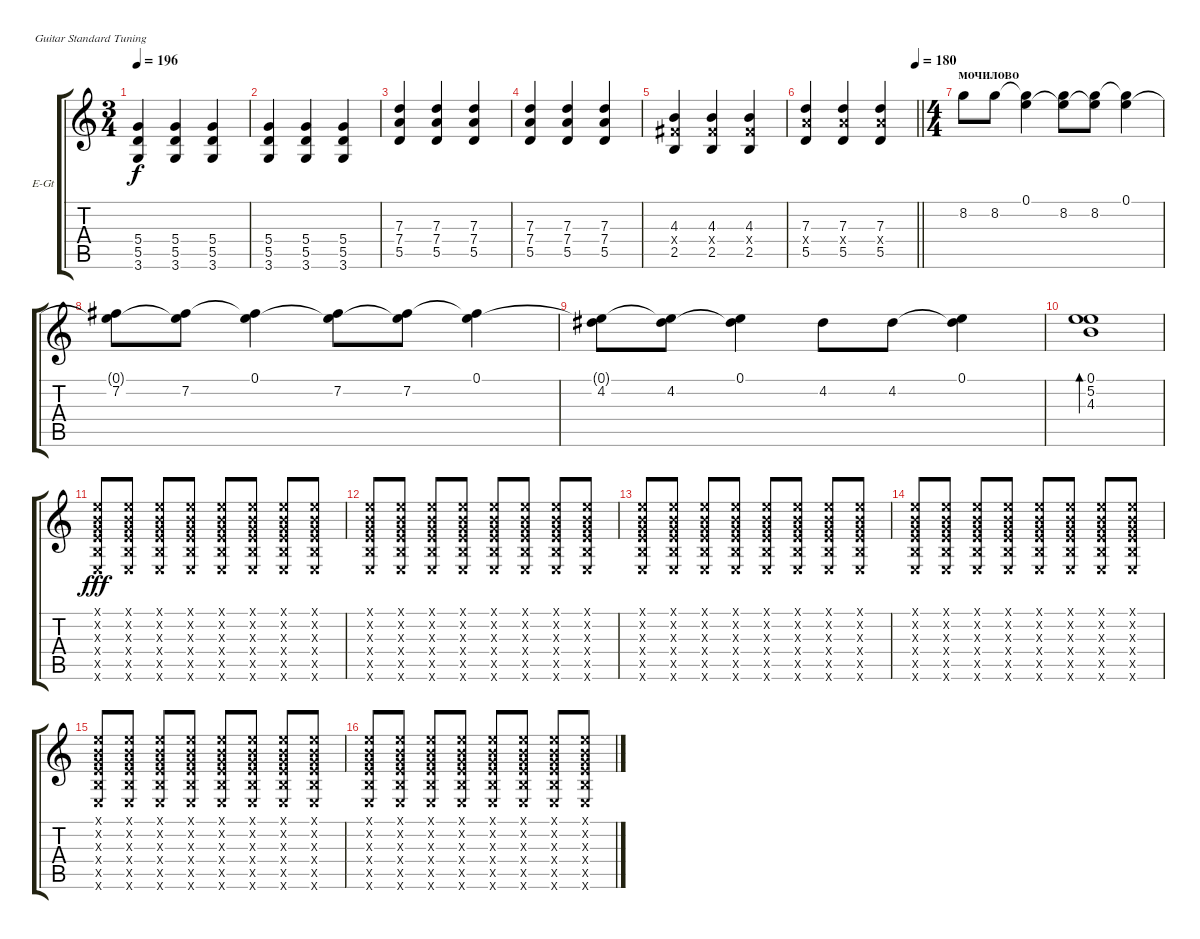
\defaultSystemsLayout 4
\bracketExtendMode groupsimilarinstruments
\firstSystemTrackNameOrientation horizontal
\otherSystemsTrackNameOrientation horizontal
\track ("Tom Thacker" "E-Gt") {instrument distortionguitar}
\staff {score tabs}
\tuning (E4 B3 G3 D3 A2 E2)
\ts (3 4)
\tempo 196
\clef g2
\ks c
(5.4 5.5 3.6).4{dy f} (5.4 5.5 3.6).4 (5.4 5.5 3.6).4 |
(5.4 5.5 3.6).4 (5.4 5.5 3.6).4 (5.4 5.5 3.6).4 |
(7.3 7.4 5.5).4 (7.3 7.4 5.5).4 (7.3 7.4 5.5).4 |
(7.3 7.4 5.5).4 (7.3 7.4 5.5).4 (7.3 7.4 5.5).4 |
(4.3 4.4{x} 2.5).4 (4.3 4.4{x} 2.5).4 (4.3 4.4{x} 2.5).4 |
\tempo (180 0.99375)
\barLineRight lightlight
(7.3 7.4{x} 5.5).4 (7.3 7.4{x} 5.5).4 (7.3 7.4{x} 5.5).4 |
\ts (4 4)
\section ("" "мочилово")
8.2.8 8.2.8 (0.1 8.2{t}).4 (0.1{t} 8.2).8 (0.1{t} 8.2).8 (0.1 8.2{t}).4 |
(0.1{t} 7.2).8 (0.1{t} 7.2).8 (0.1 7.2{t}).4 (0.1{t} 7.2).8 (0.1{t} 7.2).8 (0.1 7.2{t}).4 |
(0.1{t} 4.2).8 (0.1{t} 4.2).8 (0.1 4.2{t}).4 4.2.8 4.2.8 (0.1 4.2{t}).4 |
(0.1 5.2 4.3).1{bd 240} |
(0.1{x} 0.2{x} 0.3{x} 2.4{x} 2.5{x} 0.6{x}).8{dy fff} (0.1{x} 0.2{x} 0.3{x} 2.4{x} 2.5{x} 0.6{x}).8 (0.1{x} 0.2{x} 0.3{x} 2.4{x} 2.5{x} 0.6{x}).8 (0.1{x} 0.2{x} 0.3{x} 2.4{x} 2.5{x} 0.6{x}).8 (0.1{x} 0.2{x} 0.3{x} 2.4{x} 2.5{x} 0.6{x}).8 (0.1{x} 0.2{x} 0.3{x} 2.4{x} 2.5{x} 0.6{x}).8 (0.1{x} 0.2{x} 0.3{x} 2.4{x} 2.5{x} 0.6{x}).8 (0.1{x} 0.2{x} 0.3{x} 2.4{x} 2.5{x} 0.6{x}).8 |
(0.1{x} 0.2{x} 0.3{x} 2.4{x} 2.5{x} 0.6{x}).8 (0.1{x} 0.2{x} 0.3{x} 2.4{x} 2.5{x} 0.6{x}).8 (0.1{x} 0.2{x} 0.3{x} 2.4{x} 2.5{x} 0.6{x}).8 (0.1{x} 0.2{x} 0.3{x} 2.4{x} 2.5{x} 0.6{x}).8 (0.1{x} 0.2{x} 0.3{x} 2.4{x} 2.5{x} 0.6{x}).8 (0.1{x} 0.2{x} 0.3{x} 2.4{x} 2.5{x} 0.6{x}).8 (0.1{x} 0.2{x} 0.3{x} 2.4{x} 2.5{x} 0.6{x}).8 (0.1{x} 0.2{x} 0.3{x} 2.4{x} 2.5{x} 0.6{x}).8 |
(0.1{x} 0.2{x} 0.3{x} 2.4{x} 2.5{x} 0.6{x}).8 (0.1{x} 0.2{x} 0.3{x} 2.4{x} 2.5{x} 0.6{x}).8 (0.1{x} 0.2{x} 0.3{x} 2.4{x} 2.5{x} 0.6{x}).8 (0.1{x} 0.2{x} 0.3{x} 2.4{x} 2.5{x} 0.6{x}).8 (0.1{x} 0.2{x} 0.3{x} 2.4{x} 2.5{x} 0.6{x}).8 (0.1{x} 0.2{x} 0.3{x} 2.4{x} 2.5{x} 0.6{x}).8 (0.1{x} 0.2{x} 0.3{x} 2.4{x} 2.5{x} 0.6{x}).8 (0.1{x} 0.2{x} 0.3{x} 2.4{x} 2.5{x} 0.6{x}).8 |
(0.1{x} 0.2{x} 0.3{x} 2.4{x} 2.5{x} 0.6{x}).8 (0.1{x} 0.2{x} 0.3{x} 2.4{x} 2.5{x} 0.6{x}).8 (0.1{x} 0.2{x} 0.3{x} 2.4{x} 2.5{x} 0.6{x}).8 (0.1{x} 0.2{x} 0.3{x} 2.4{x} 2.5{x} 0.6{x}).8 (0.1{x} 0.2{x} 0.3{x} 2.4{x} 2.5{x} 0.6{x}).8 (0.1{x} 0.2{x} 0.3{x} 2.4{x} 2.5{x} 0.6{x}).8 (0.1{x} 0.2{x} 0.3{x} 2.4{x} 2.5{x} 0.6{x}).8 (0.1{x} 0.2{x} 0.3{x} 2.4{x} 2.5{x} 0.6{x}).8 |
(0.1{x} 0.2{x} 0.3{x} 2.4{x} 2.5{x} 0.6{x}).8 (0.1{x} 0.2{x} 0.3{x} 2.4{x} 2.5{x} 0.6{x}).8 (0.1{x} 0.2{x} 0.3{x} 2.4{x} 2.5{x} 0.6{x}).8 (0.1{x} 0.2{x} 0.3{x} 2.4{x} 2.5{x} 0.6{x}).8 (0.1{x} 0.2{x} 0.3{x} 2.4{x} 2.5{x} 0.6{x}).8 (0.1{x} 0.2{x} 0.3{x} 2.4{x} 2.5{x} 0.6{x}).8 (0.1{x} 0.2{x} 0.3{x} 2.4{x} 2.5{x} 0.6{x}).8 (0.1{x} 0.2{x} 0.3{x} 2.4{x} 2.5{x} 0.6{x}).8 |
(0.1{x} 0.2{x} 0.3{x} 2.4{x} 2.5{x} 0.6{x}).8 (0.1{x} 0.2{x} 0.3{x} 2.4{x} 2.5{x} 0.6{x}).8 (0.1{x} 0.2{x} 0.3{x} 2.4{x} 2.5{x} 0.6{x}).8 (0.1{x} 0.2{x} 0.3{x} 2.4{x} 2.5{x} 0.6{x}).8 (0.1{x} 0.2{x} 0.3{x} 2.4{x} 2.5{x} 0.6{x}).8 (0.1{x} 0.2{x} 0.3{x} 2.4{x} 2.5{x} 0.6{x}).8 (0.1{x} 0.2{x} 0.3{x} 2.4{x} 2.5{x} 0.6{x}).8 (0.1{x} 0.2{x} 0.3{x} 2.4{x} 2.5{x} 0.6{x}).8
